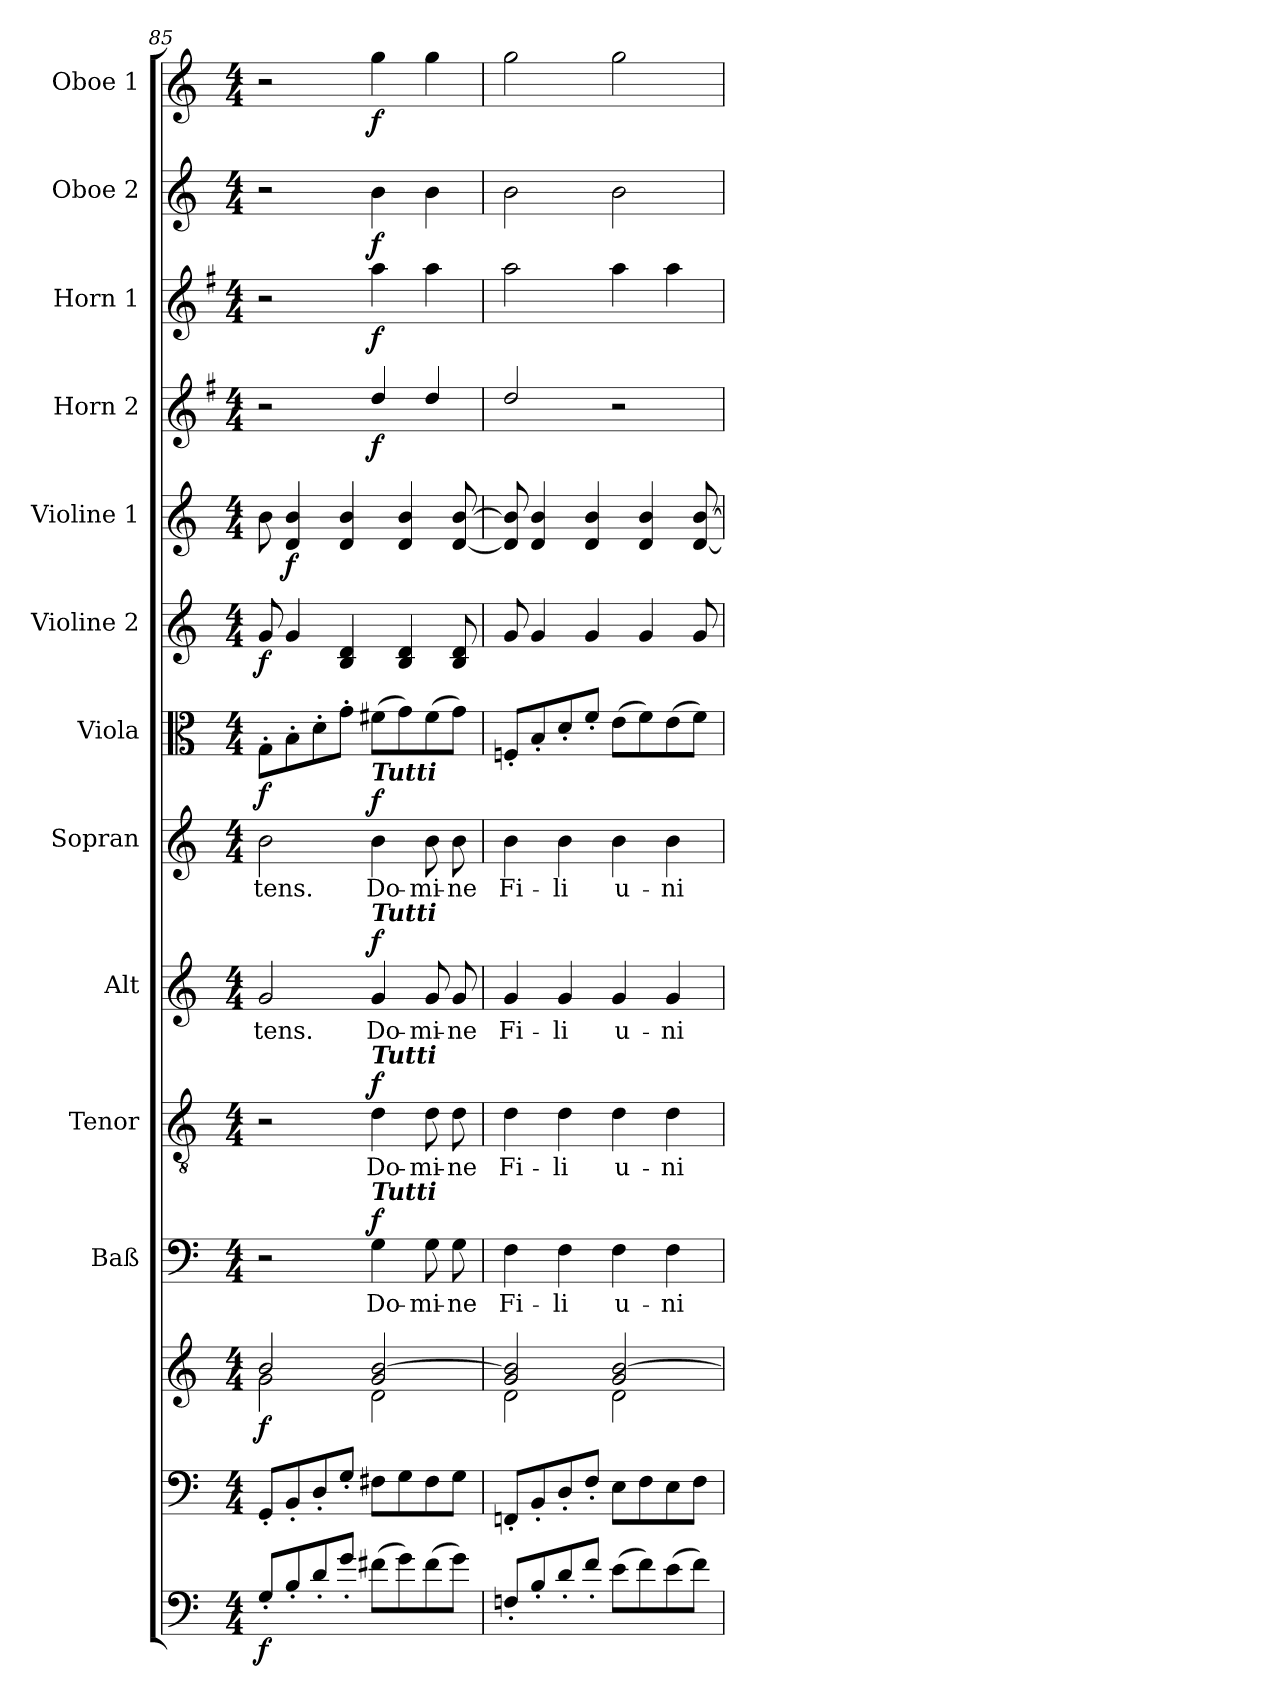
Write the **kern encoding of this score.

**kern	**dynam	**kern	**kern	**dynam	**kern	**text	**dynam	**kern	**text	**dynam	**kern	**text	**dynam	**kern	**text	**dynam	**kern	**dynam	**kern	**dynam	**kern	**dynam	**kern	**dynam	**kern	**dynam	**kern	**dynam	**kern	**dynam
*part13	*part13	*part12	*part12	*part12	*part11	*part11	*part11	*part10	*part10	*part10	*part9	*part9	*part9	*part8	*part8	*part8	*part7	*part7	*part6	*part6	*part5	*part5	*part4	*part4	*part3	*part3	*part2	*part2	*part1	*part1
*staff14	*staff14	*staff13	*staff12	*staff12/13	*staff11	*staff11	*staff11	*staff10	*staff10	*staff10	*staff9	*staff9	*staff9	*staff8	*staff8	*staff8	*staff7	*staff7	*staff6	*staff6	*staff5	*staff5	*staff4	*staff4	*staff3	*staff3	*staff2	*staff2	*staff1	*staff1
*	*	*	*	*	*I"Baß	*	*	*I"Tenor	*	*	*I"Alt	*	*	*I"Sopran	*	*	*I"Viola	*	*I"Violine 2	*	*I"Violine 1	*	*I"Horn 2	*	*I"Horn 1	*	*I"Oboe 2	*	*I"Oboe 1	*
*	*	*	*	*	*I'Baß	*	*	*I'Ten	*	*	*I'Alt	*	*	*I'Sop	*	*	*I'Vla.	*	*I'Vln. 2	*	*I'Vln. 1	*	*I'Hrn. 2	*	*I'Hrn. 1	*	*I'Ob. 2	*	*I'Ob. 1	*
!!LO:PB:g=z
*clefF4	*	*clefF4	*clefG2	*	*clefF4	*	*	*clefGv2	*	*	*clefG2	*	*	*clefG2	*	*	*clefC3	*	*clefG2	*	*clefG2	*	*clefG2	*	*clefG2	*	*clefG2	*	*clefG2	*
*ITrd7c12	*	*	*	*	*	*	*	*	*	*	*	*	*	*	*	*	*	*	*	*	*	*	*ITrd4c7	*	*ITrd4c7	*	*	*	*	*
*k[]	*	*k[]	*k[]	*	*k[]	*	*	*k[]	*	*	*k[]	*	*	*k[]	*	*	*k[]	*	*k[]	*	*k[]	*	*k[]	*	*k[]	*	*k[]	*	*k[]	*
*C:	*	*C:	*C:	*	*C:	*	*	*C:	*	*	*C:	*	*	*C:	*	*	*C:	*	*C:	*	*C:	*	*C:	*	*C:	*	*C:	*	*C:	*
*M4/4	*	*M4/4	*M4/4	*	*M4/4	*	*	*M4/4	*	*	*M4/4	*	*	*M4/4	*	*	*M4/4	*	*M4/4	*	*M4/4	*	*M4/4	*	*M4/4	*	*M4/4	*	*M4/4	*
=85	=85	=85	=85	=85	=85	=85	=85	=85	=85	=85	=85	=85	=85	=85	=85	=85	=85	=85	=85	=85	=85	=85	=85	=85	=85	=85	=85	=85	=85	=85
*	*	*	*^	*	*	*	*	*	*	*	*	*	*	*	*	*	*	*	*	*	*	*	*	*	*	*	*	*	*	*
!	!LO:DY:b	!	!	!	!LO:DY:b	!	!	!	!	!	!	!	!LO:LY:b	!	!	!LO:LY:b	!	!	!LO:DY:b	!	!LO:DY:b	!	!	!	!	!	!	!	!	!	!
8GG'</L	f	8GG'</L	2b/	2g\	f	2r	.	.	2r	.	.	2g/	-tens.	.	2b\	-tens.	.	8G'>\L	f	8g/	f	8b\	.	2r	.	2r	.	2r	.	2r	.
!	!	!	!	!	!	!	!	!	!	!	!	!	!	!	!	!	!	!	!	!	!	!	!LO:DY:b	!	!	!	!	!	!	!	!
8BB'</	.	8BB'</	.	.	.	.	.	.	.	.	.	.	.	.	.	.	.	8B'>\	.	4g/	.	4d/ 4b/	f	.	.	.	.	.	.	.	.
8D'</	.	8D'</	.	.	.	.	.	.	.	.	.	.	.	.	.	.	.	8d'>\	.	.	.	.	.	.	.	.	.	.	.	.	.
8G'</J	.	8G'</J	.	.	.	.	.	.	.	.	.	.	.	.	.	.	.	8g'>\J	.	4B/ 4d/	.	4d/ 4b/	.	.	.	.	.	.	.	.	.
!	!	!	!	!	!	!	!	!	!	!	!	!	!	!	!LO:TX:a:Bi:t=Tutti	!	!	!	!	!	!	!	!	!	!	!	!	!	!	!	!
!	!	!	!	!	!	!	!	!	!	!	!	!LO:TX:a:Bi:t=Tutti	!	!	!	!	!	!	!	!	!	!	!	!	!	!	!	!	!	!	!
!	!	!	!	!	!	!	!	!	!LO:TX:a:Bi:t=Tutti	!	!	!	!	!	!	!	!	!	!	!	!	!	!	!	!	!	!	!	!	!	!
!	!	!	!	!	!	!LO:TX:a:Bi:t=Tutti	!	!	!	!	!	!	!	!	!	!	!	!	!	!	!	!	!	!	!	!	!	!	!	!	!
!	!	!	!	!	!	!	!LO:LY:b	!LO:DY:a	!	!LO:LY:b	!LO:DY:a	!	!LO:LY:b	!LO:DY:a	!	!LO:LY:b	!LO:DY:a	!	!	!	!	!	!	!	!LO:DY:b	!	!LO:DY:b	!	!LO:DY:b	!	!LO:DY:b
(>8F#X\L	.	8F#X\L	2g/ [>2b/	2d\	.	4G\	Do-	f	4d\	Do-	f	4g/	Do-	f	4b\	Do-	f	(>8f#X\L	.	.	.	.	.	4g/	f	4dd\	f	4b\	f	4gg\	f
8G\)	.	8G\	.	.	.	.	.	.	.	.	.	.	.	.	.	.	.	8g\)	.	4B/ 4d/	.	4d/ 4b/	.	.	.	.	.	.	.	.	.
!	!	!	!	!	!	!	!LO:LY:b	!	!	!LO:LY:b	!	!	!LO:LY:b	!	!	!LO:LY:b	!	!	!	!	!	!	!	!	!	!	!	!	!	!	!
(>8F#\	.	8F#\	.	.	.	8G\	-mi-	.	8d\	-mi-	.	8g/	-mi-	.	8b\	-mi-	.	(>8f#\	.	.	.	.	.	4g/	.	4dd\	.	4b\	.	4gg\	.
!	!	!	!	!	!	!	!LO:LY:b	!	!	!LO:LY:b	!	!	!LO:LY:b	!	!	!LO:LY:b	!	!	!	!	!	!	!	!	!	!	!	!	!	!	!
8G\J)	.	8G\J	.	.	.	8G\	-ne	.	8d\	-ne	.	8g/	-ne	.	8b\	-ne	.	8g\J)	.	8B/ 8d/	.	[8d/ [8b/	.	.	.	.	.	.	.	.	.
=86	=86	=86	=86	=86	=86	=86	=86	=86	=86	=86	=86	=86	=86	=86	=86	=86	=86	=86	=86	=86	=86	=86	=86	=86	=86	=86	=86	=86	=86	=86	=86
!	!	!	!	!	!	!	!LO:LY:b	!	!	!LO:LY:b	!	!	!LO:LY:b	!	!	!LO:LY:b	!	!	!	!	!	!	!	!	!	!	!	!	!	!	!
8FFn'</L	.	8FFn'</L	2g/ 2b/]	2d\	.	4F\	Fi-	.	4d\	Fi-	.	4g/	Fi-	.	4b\	Fi-	.	8Fn'</L	.	8g/	.	8d/] 8b/]	.	2g/	.	2dd\	.	2b\	.	2gg\	.
8BB'</	.	8BB'</	.	.	.	.	.	.	.	.	.	.	.	.	.	.	.	8B'</	.	4g/	.	4d/ 4b/	.	.	.	.	.	.	.	.	.
!	!	!	!	!	!	!	!LO:LY:b	!	!	!LO:LY:b	!	!	!LO:LY:b	!	!	!LO:LY:b	!	!	!	!	!	!	!	!	!	!	!	!	!	!	!
8D'</	.	8D'</	.	.	.	4F\	-li	.	4d\	-li	.	4g/	-li	.	4b\	-li	.	8d'</	.	.	.	.	.	.	.	.	.	.	.	.	.
8F'</J	.	8F'</J	.	.	.	.	.	.	.	.	.	.	.	.	.	.	.	8f'</J	.	4g/	.	4d/ 4b/	.	.	.	.	.	.	.	.	.
!	!	!	!	!	!	!	!LO:LY:b	!	!	!LO:LY:b	!	!	!LO:LY:b	!	!	!LO:LY:b	!	!	!	!	!	!	!	!	!	!	!	!	!	!	!
(>8E\L	.	8E\L	2g/ [>2b/	2d\	.	4F\	u-	.	4d\	u-	.	4g/	u-	.	4b\	u-	.	(>8e\L	.	.	.	.	.	2r	.	4dd\	.	2b\	.	2gg\	.
8F\)	.	8F\	.	.	.	.	.	.	.	.	.	.	.	.	.	.	.	8f\)	.	4g/	.	4d/ 4b/	.	.	.	.	.	.	.	.	.
!	!	!	!	!	!	!	!LO:LY:b	!	!	!LO:LY:b	!	!	!LO:LY:b	!	!	!LO:LY:b	!	!	!	!	!	!	!	!	!	!	!	!	!	!	!
(>8E\	.	8E\	.	.	.	4F\	-ni-	.	4d\	-ni-	.	4g/	-ni-	.	4b\	-ni-	.	(>8e\	.	.	.	.	.	.	.	4dd\	.	.	.	.	.
8F\J)	.	8F\J	.	.	.	.	.	.	.	.	.	.	.	.	.	.	.	8f\J)	.	8g/	.	[8d/ [8b/	.	.	.	.	.	.	.	.	.
*	*	*	*v	*v	*	*	*	*	*	*	*	*	*	*	*	*	*	*	*	*	*	*	*	*	*	*	*	*	*	*	*
=	=	=	=	=	=	=	=	=	=	=	=	=	=	=	=	=	=	=	=	=	=	=	=	=	=	=	=	=	=	=
*-	*-	*-	*-	*-	*-	*-	*-	*-	*-	*-	*-	*-	*-	*-	*-	*-	*-	*-	*-	*-	*-	*-	*-	*-	*-	*-	*-	*-	*-	*-
